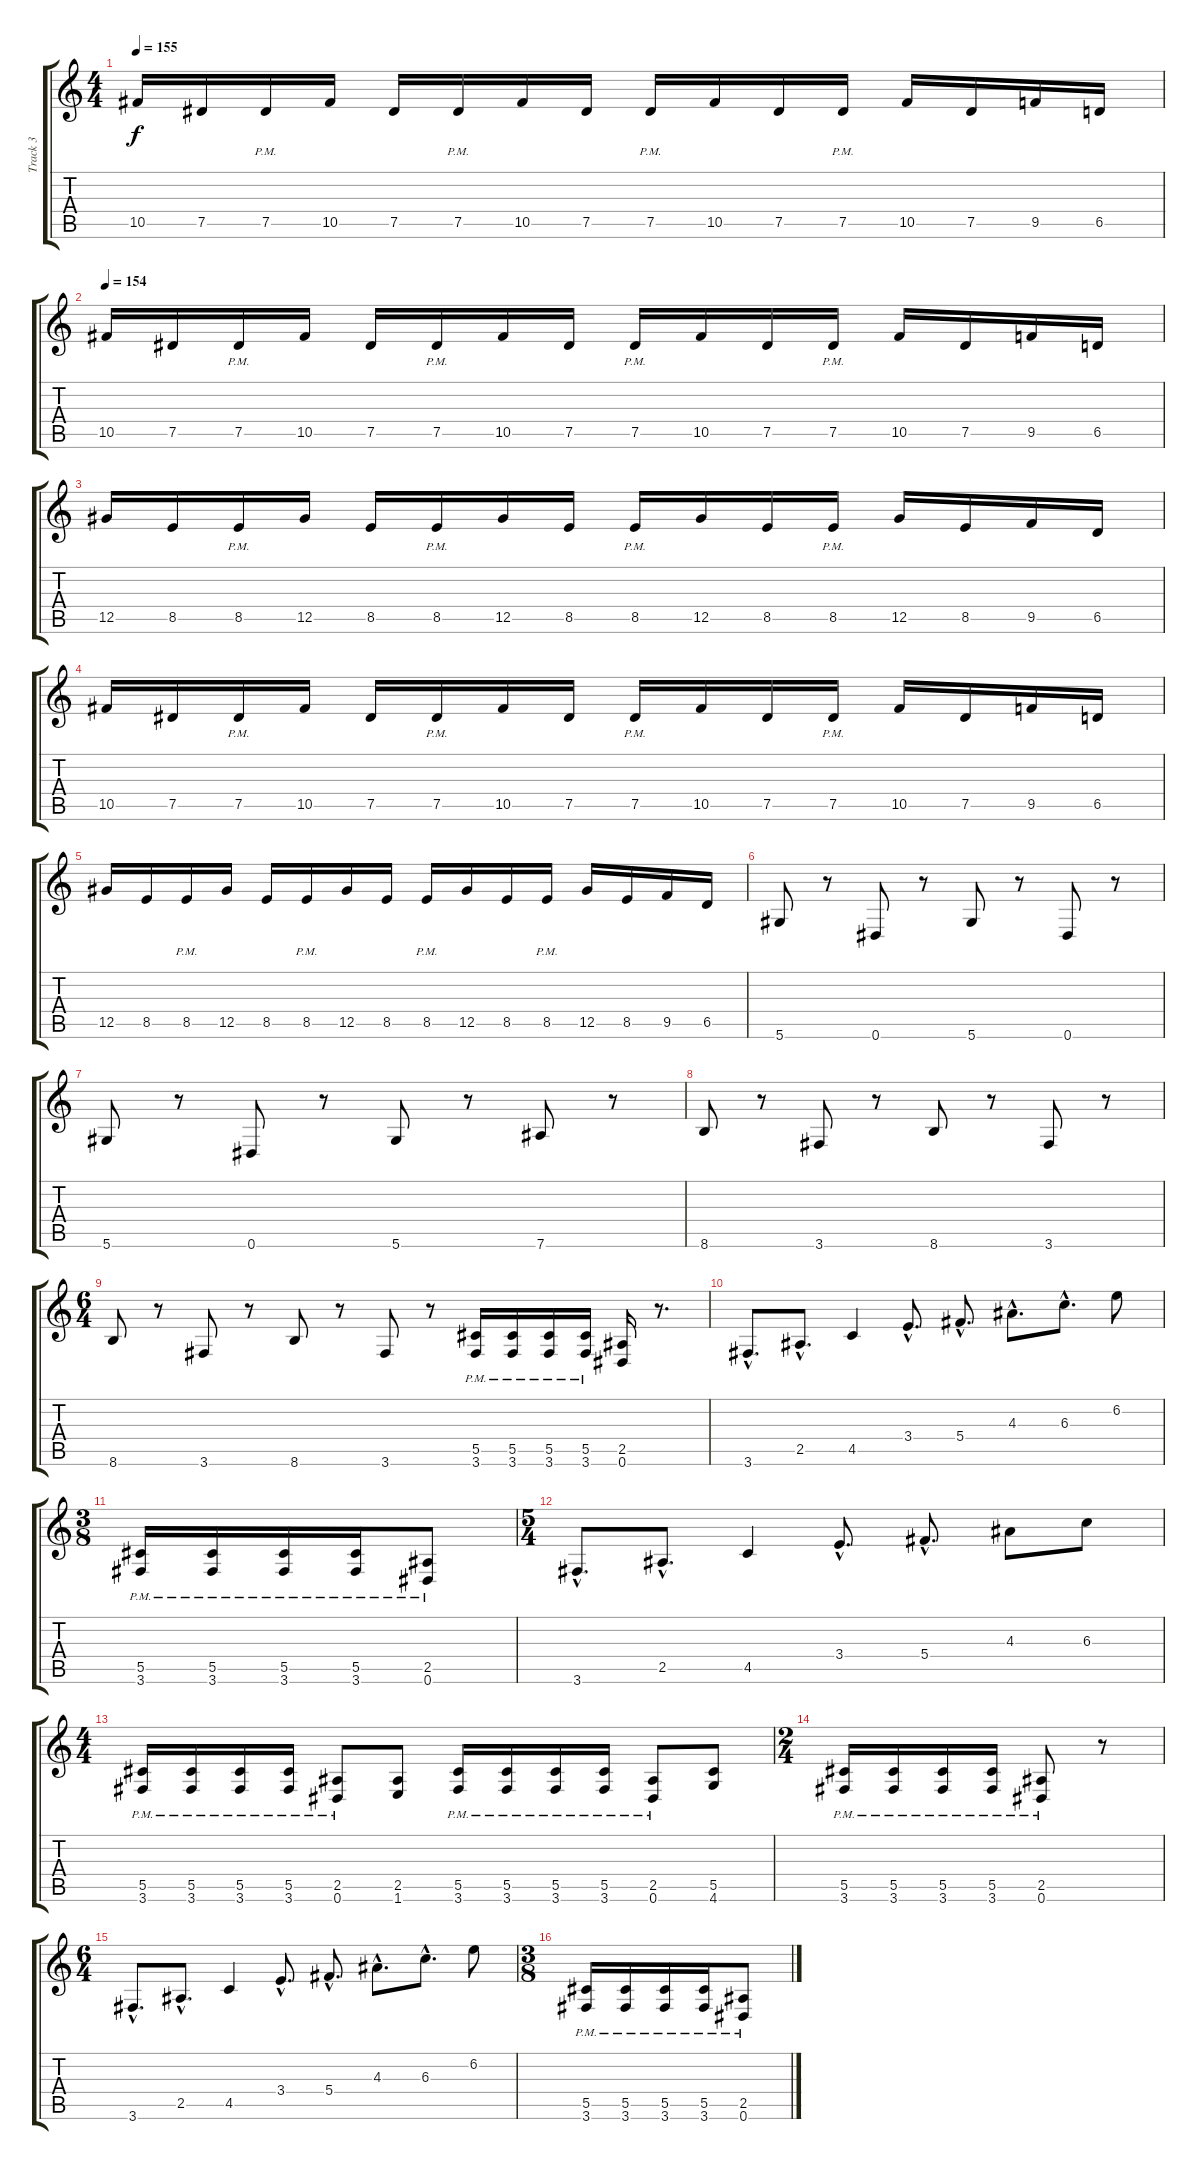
\track ("Track 3" "Track 3") {instrument distortionguitar}
\staff {score tabs}
\tuning (Eb4 Bb3 Gb3 Db3 Ab2 Eb2) {hide}
\ts (4 4)
\tempo 155
\clef g2
\ks c
10.5.16{dy f} 7.5.16 7.5{pm}.16 10.5.16 7.5.16 7.5{pm}.16 10.5.16 7.5.16 7.5{pm}.16 10.5.16 7.5.16 7.5{pm}.16 10.5.16 7.5.16 9.5.16 6.5.16 |
\tempo 154
10.5.16 7.5.16 7.5{pm}.16 10.5.16 7.5.16 7.5{pm}.16 10.5.16 7.5.16 7.5{pm}.16 10.5.16 7.5.16 7.5{pm}.16 10.5.16 7.5.16 9.5.16 6.5.16 |
12.5.16 8.5.16 8.5{pm}.16 12.5.16 8.5.16 8.5{pm}.16 12.5.16 8.5.16 8.5{pm}.16 12.5.16 8.5.16 8.5{pm}.16 12.5.16 8.5.16 9.5.16 6.5.16 |
10.5.16 7.5.16 7.5{pm}.16 10.5.16 7.5.16 7.5{pm}.16 10.5.16 7.5.16 7.5{pm}.16 10.5.16 7.5.16 7.5{pm}.16 10.5.16 7.5.16 9.5.16 6.5.16 |
12.5.16 8.5.16 8.5{pm}.16 12.5.16 8.5.16 8.5{pm}.16 12.5.16 8.5.16 8.5{pm}.16 12.5.16 8.5.16 8.5{pm}.16 12.5.16 8.5.16 9.5.16 6.5.16 |
5.6.8 r.8 0.6.8 r.8 5.6.8 r.8 0.6.8 r.8 |
5.6.8 r.8 0.6.8 r.8 5.6.8 r.8 7.6.8 r.8 |
8.6.8 r.8 3.6.8 r.8 8.6.8 r.8 3.6.8 r.8 |
\ts (6 4)
8.6.8 r.8 3.6.8 r.8 8.6.8 r.8 3.6.8 r.8 (5.5{pm} 3.6{pm}).16 (5.5{pm} 3.6{pm}).16 (5.5{pm} 3.6{pm}).16 (5.5{pm} 3.6{pm}).16 (2.5 0.6).16 r.8{d} |
3.6{hac}.8{d} 2.5{hac}.8{d} 4.5.4 3.4{hac}.8{d} 5.4{hac}.8{d} 4.3{hac}.8{d} 6.3{hac}.8{d} 6.2.8 |
\ts (3 8)
(5.5{pm} 3.6{pm}).16 (5.5{pm} 3.6{pm}).16 (5.5{pm} 3.6{pm}).16 (5.5{pm} 3.6{pm}).16 (2.5{pm} 0.6{pm}).8 |
\ts (5 4)
3.6{hac}.8{d} 2.5{hac}.8{d} 4.5.4 3.4{hac}.8{d} 5.4{hac}.8{d} 4.3.8 6.3.8 |
\ts (4 4)
(5.5{pm} 3.6{pm}).16 (5.5{pm} 3.6{pm}).16 (5.5{pm} 3.6{pm}).16 (5.5{pm} 3.6{pm}).16 (2.5{pm} 0.6{pm}).8 (2.5 1.6).8 (5.5{pm} 3.6{pm}).16 (5.5{pm} 3.6{pm}).16 (5.5{pm} 3.6{pm}).16 (5.5{pm} 3.6{pm}).16 (2.5{pm} 0.6{pm}).8 (5.5 4.6).8 |
\ts (2 4)
(5.5{pm} 3.6{pm}).16 (5.5{pm} 3.6{pm}).16 (5.5{pm} 3.6{pm}).16 (5.5{pm} 3.6{pm}).16 (2.5{pm} 0.6{pm}).8 r.8 |
\ts (6 4)
3.6{hac}.8{d} 2.5{hac}.8{d} 4.5.4 3.4{hac}.8{d} 5.4{hac}.8{d} 4.3{hac}.8{d} 6.3{hac}.8{d} 6.2.8 |
\ts (3 8)
(5.5{pm} 3.6{pm}).16 (5.5{pm} 3.6{pm}).16 (5.5{pm} 3.6{pm}).16 (5.5{pm} 3.6{pm}).16 (2.5{pm} 0.6{pm}).8
